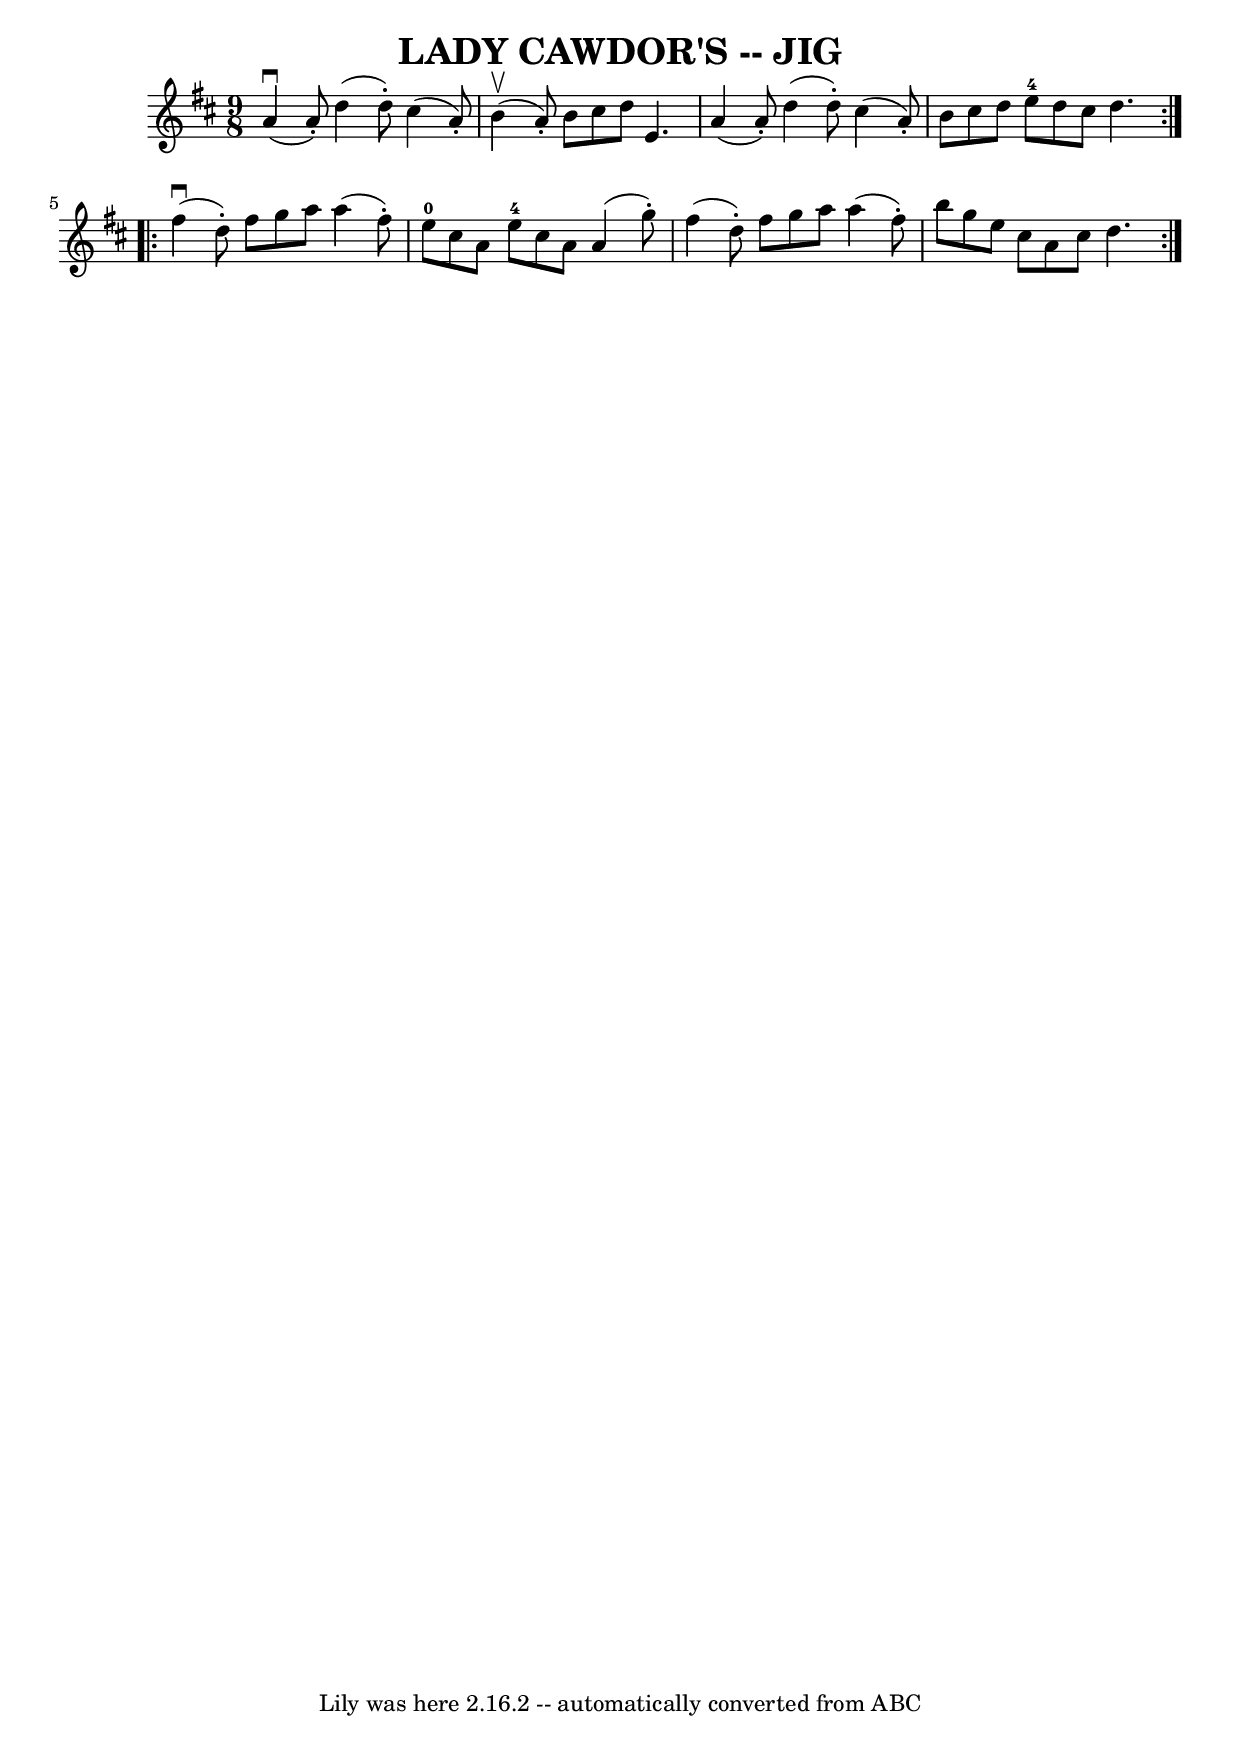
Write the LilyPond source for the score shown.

\version "2.16.2"
\include "Mammoth.ily"
\header {
	%% book = "Ryan's Mammoth Collection of Fiddle Tunes"
	crossRefNumber = "1"
	footnotes = ""
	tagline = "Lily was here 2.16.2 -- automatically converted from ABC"
	title = "LADY CAWDOR'S -- JIG"
}
voicedefault =  {


\repeat volta 2 {
\time 9/8 
\key d \major a'4 (^\downbow a'8 -.) d''4 (d''8 -.)   
cis''4 (a'8 -.)   |
 b'4 (^\upbow a'8 -.) b'8 cis''8    
d''8 e'4.        |
 a'4 (a'8 -.) d''4 (d''8 -.) cis''4 
(a'8 -.)   |
 b'8 cis''8 d''8 e''8-4 d''8    
cis''8 d''4.    }     \repeat volta 2 { fis''4 (^\downbow d''8 -.)   
fis''8 g''8 a''8 a''4 (fis''8 -.)   |
 e''8-0   
cis''8 a'8 e''8-4 cis''8 a'8 a'4 (g''8 -.)       
|
 fis''4 (d''8 -.) fis''8 g''8 a''8 a''4 (fis''8 -. 
-)   |
 b''8 g''8 e''8 cis''8 a'8 cis''8 d''4.    }   
}

\score{
    <<

	\context Staff="default"
	{
	    \voicedefault 
	}

    >>
	\layout {
	}
	\midi {}
}
